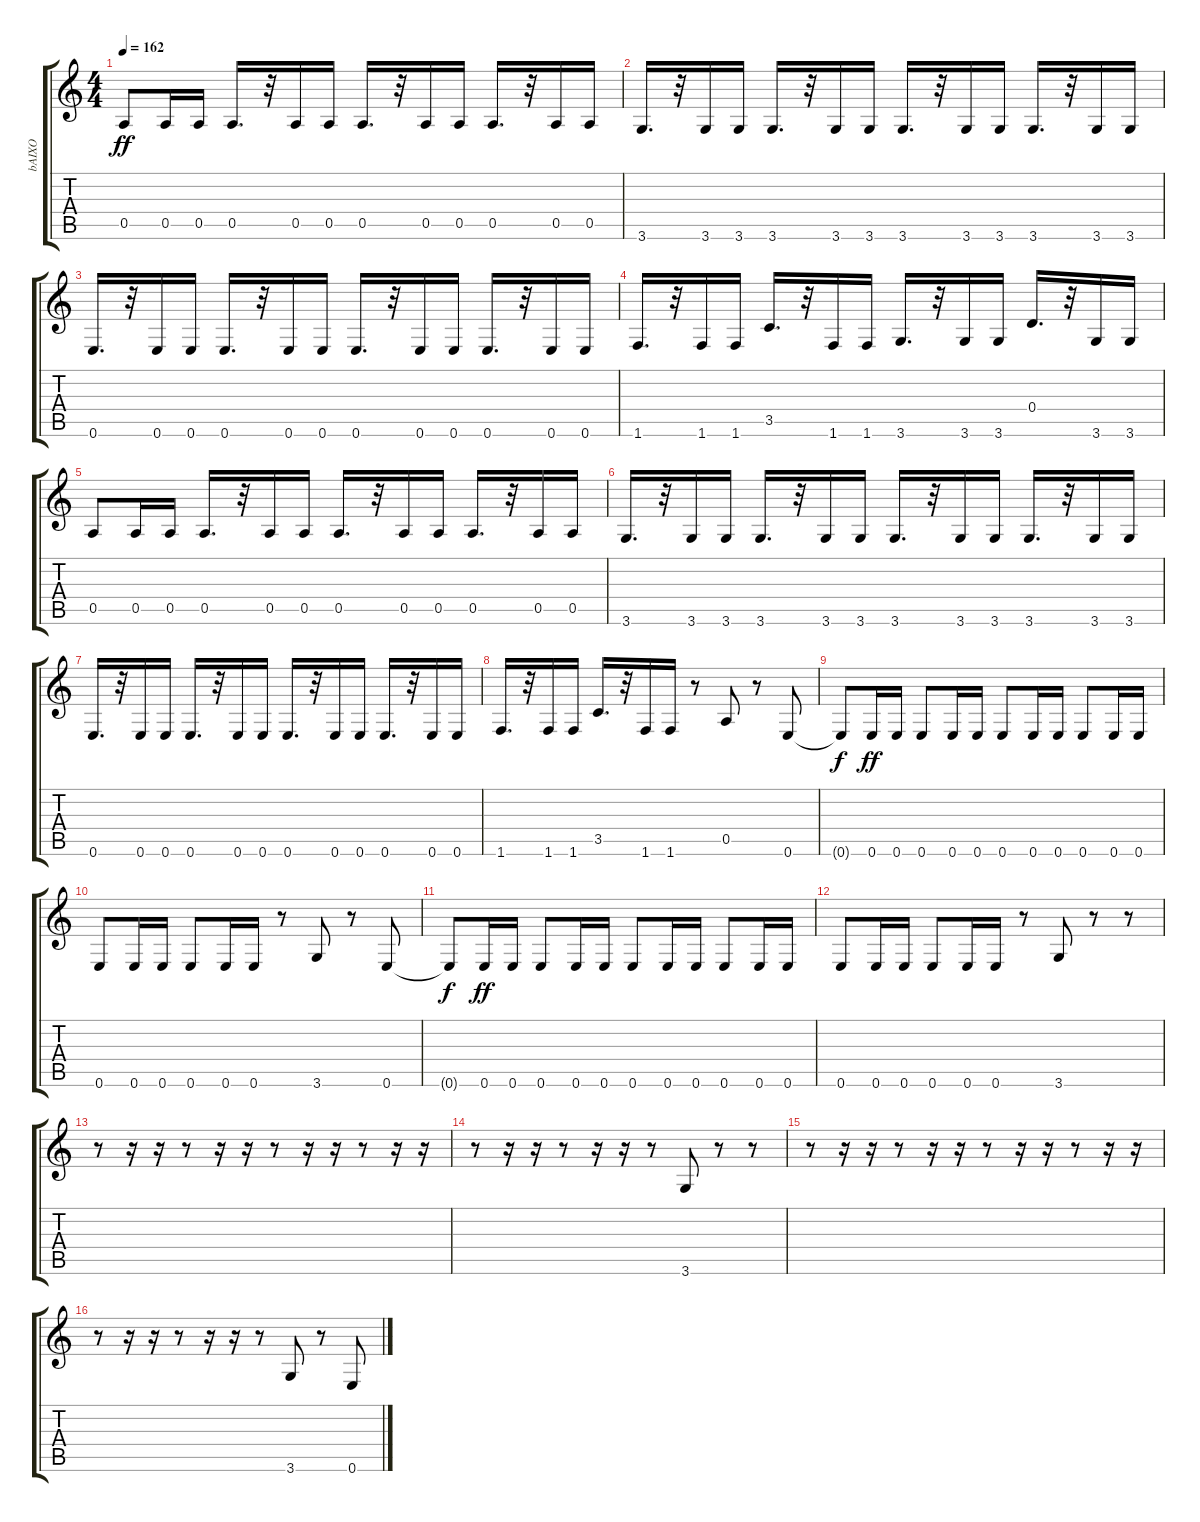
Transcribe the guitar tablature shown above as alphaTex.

\track ("bAIXO" "bAIXO") {instrument electricbassfinger}
\staff {score tabs}
\tuning (E4 B3 G3 D3 A2 E2) {hide}
\ts (4 4)
\tempo 162
\clef g2
\ks c
0.5.8{dy ff} 0.5.16 0.5.16 0.5.16{d} r.32 0.5.16 0.5.16 0.5.16{d} r.32 0.5.16 0.5.16 0.5.16{d} r.32 0.5.16 0.5.16 |
3.6.16{d} r.32 3.6.16 3.6.16 3.6.16{d} r.32 3.6.16 3.6.16 3.6.16{d} r.32 3.6.16 3.6.16 3.6.16{d} r.32 3.6.16 3.6.16 |
0.6.16{d} r.32 0.6.16 0.6.16 0.6.16{d} r.32 0.6.16 0.6.16 0.6.16{d} r.32 0.6.16 0.6.16 0.6.16{d} r.32 0.6.16 0.6.16 |
1.6.16{d} r.32 1.6.16 1.6.16 3.5.16{d} r.32 1.6.16 1.6.16 3.6.16{d} r.32 3.6.16 3.6.16 0.4.16{d} r.32 3.6.16 3.6.16 |
0.5.8 0.5.16 0.5.16 0.5.16{d} r.32 0.5.16 0.5.16 0.5.16{d} r.32 0.5.16 0.5.16 0.5.16{d} r.32 0.5.16 0.5.16 |
3.6.16{d} r.32 3.6.16 3.6.16 3.6.16{d} r.32 3.6.16 3.6.16 3.6.16{d} r.32 3.6.16 3.6.16 3.6.16{d} r.32 3.6.16 3.6.16 |
0.6.16{d} r.32 0.6.16 0.6.16 0.6.16{d} r.32 0.6.16 0.6.16 0.6.16{d} r.32 0.6.16 0.6.16 0.6.16{d} r.32 0.6.16 0.6.16 |
1.6.16{d} r.32 1.6.16 1.6.16 3.5.16{d} r.32 1.6.16 1.6.16 r.8 0.5.8 r.8 0.6.8 |
0.6{t}.8{dy f} 0.6.16{dy ff} 0.6.16 0.6.8 0.6.16 0.6.16 0.6.8 0.6.16 0.6.16 0.6.8 0.6.16 0.6.16 |
0.6.8 0.6.16 0.6.16 0.6.8 0.6.16 0.6.16 r.8 3.6.8 r.8 0.6.8 |
0.6{t}.8{dy f} 0.6.16{dy ff} 0.6.16 0.6.8 0.6.16 0.6.16 0.6.8 0.6.16 0.6.16 0.6.8 0.6.16 0.6.16 |
0.6.8 0.6.16 0.6.16 0.6.8 0.6.16 0.6.16 r.8 3.6.8 r.8 r.8 |
r.8 r.16 r.16 r.8 r.16 r.16 r.8 r.16 r.16 r.8 r.16 r.16 |
r.8 r.16 r.16 r.8 r.16 r.16 r.8 3.6.8 r.8 r.8 |
r.8 r.16 r.16 r.8 r.16 r.16 r.8 r.16 r.16 r.8 r.16 r.16 |
r.8 r.16 r.16 r.8 r.16 r.16 r.8 3.6.8 r.8 0.6.8
